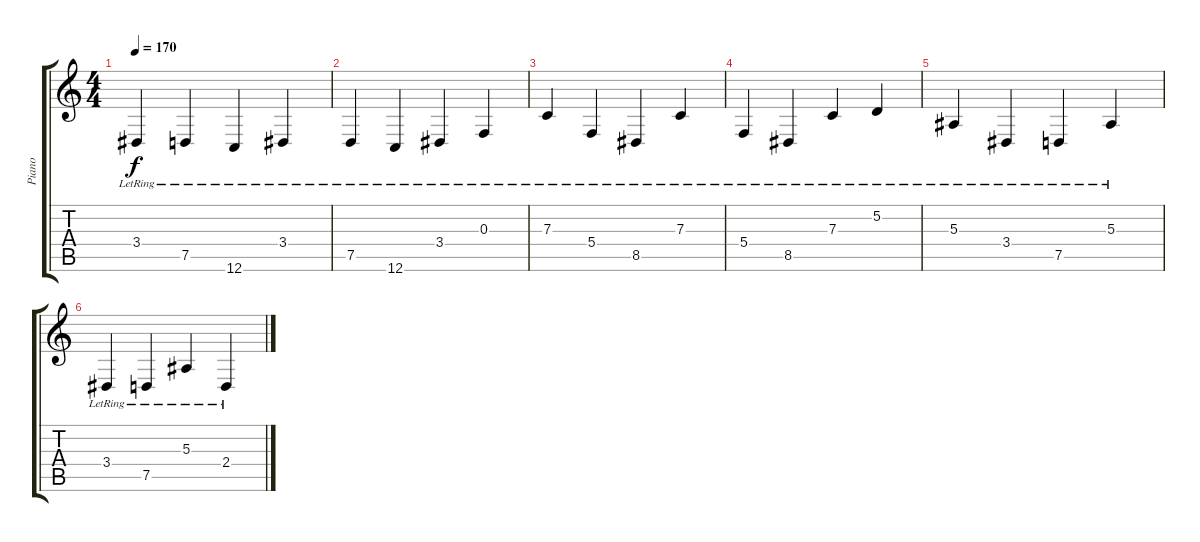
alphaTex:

\track ("Piano" "Piano") {instrument acousticgrandpiano}
\staff {score tabs}
\tuning (D4 A3 F3 C3 G2 C2) {hide}
\ts (4 4)
\tempo 170
\clef g2
\ks c
3.4{lr}.4{dy f} 7.5{lr}.4 12.6{lr}.4 3.4{lr}.4 |
7.5{lr}.4 12.6{lr}.4 3.4{lr}.4 0.3{lr}.4 |
7.3{lr}.4 5.4{lr}.4 8.5{lr}.4 7.3{lr}.4 |
5.4{lr}.4 8.5{lr}.4 7.3{lr}.4 5.2{lr}.4 |
5.3{lr}.4 3.4{lr}.4 7.5{lr}.4 5.3{lr}.4 |
3.4{lr}.4 7.5{lr}.4 5.3{lr}.4 2.4{lr}.4
